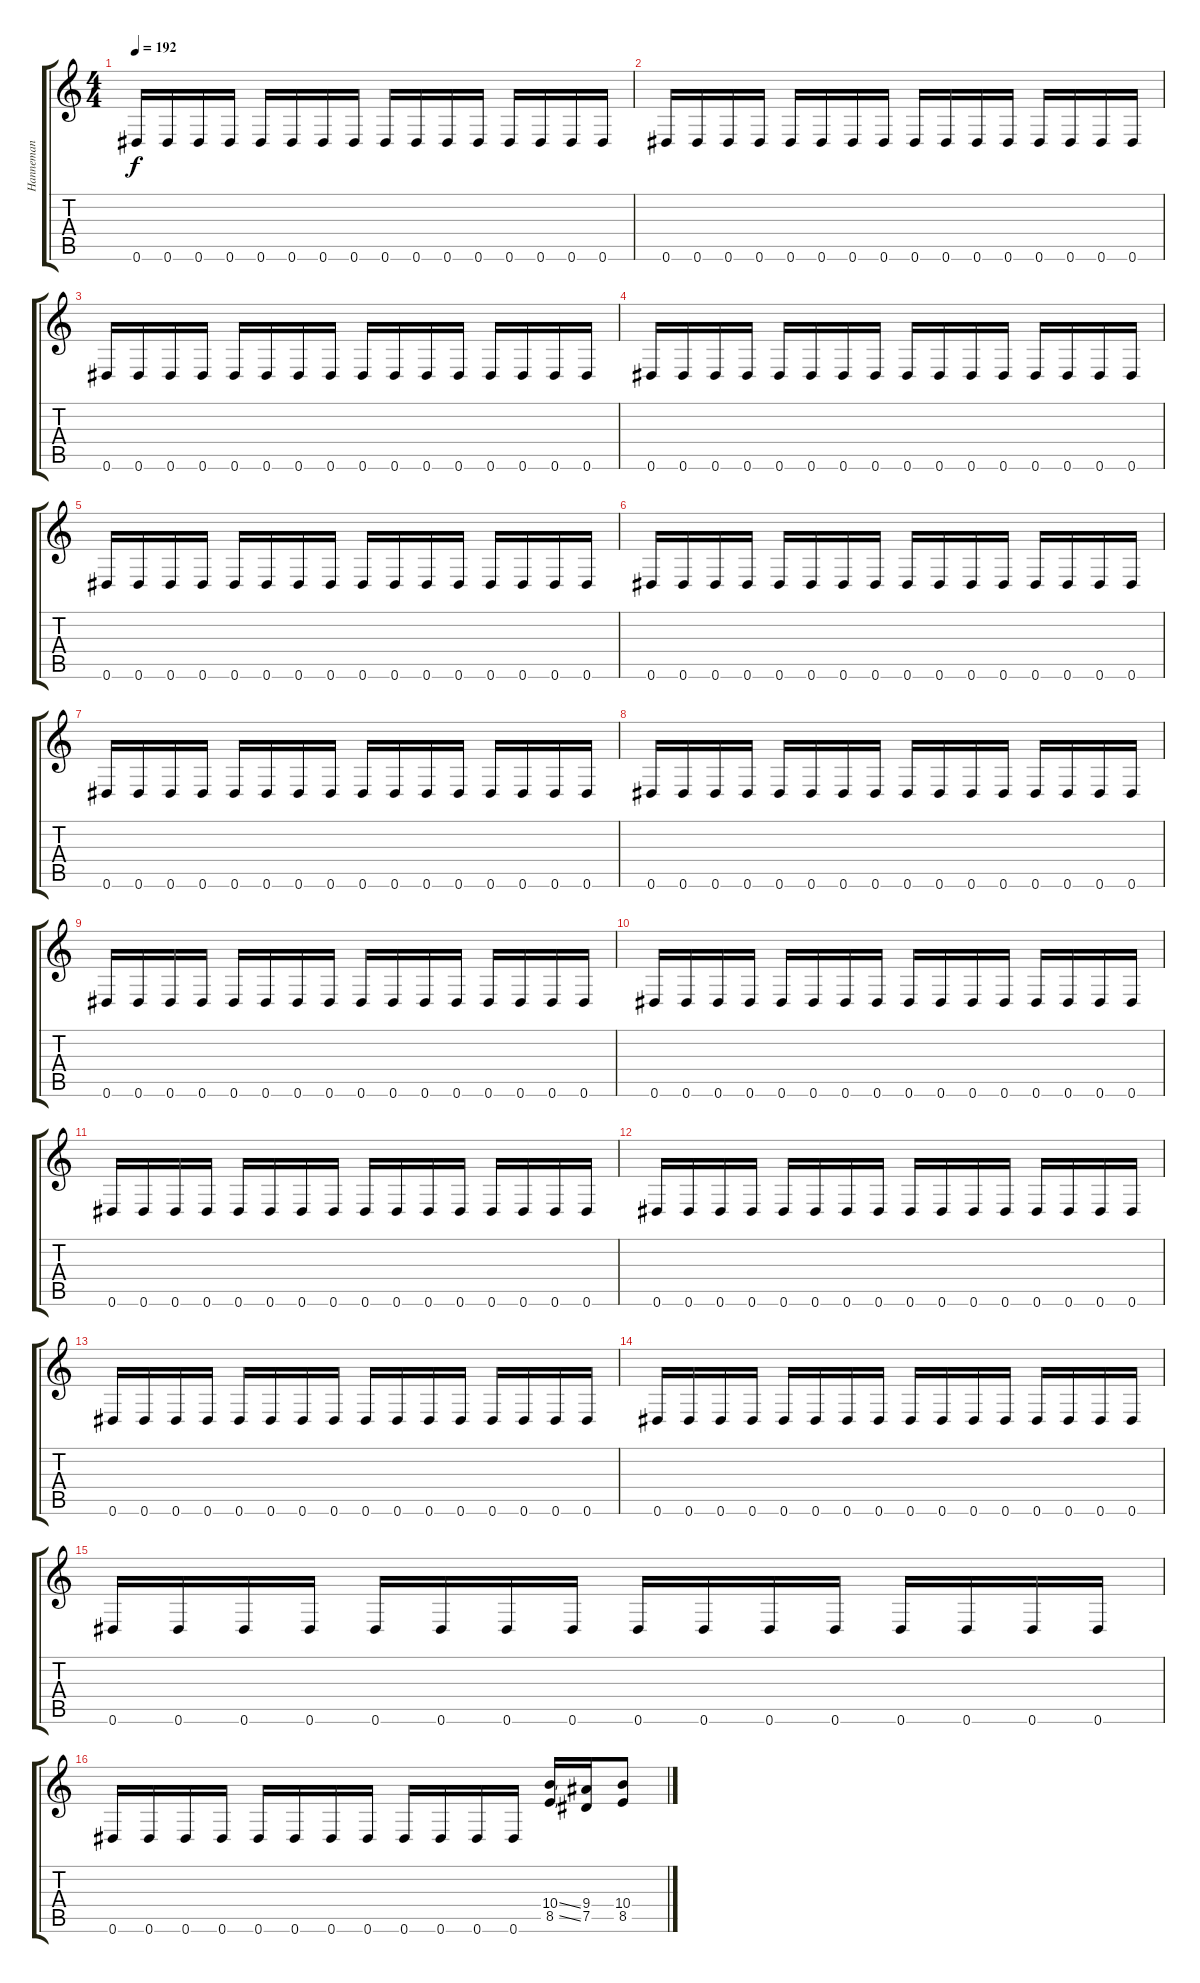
\track ("Hanneman" "Hanneman") {instrument distortionguitar}
\staff {score tabs}
\tuning (Eb4 Bb3 Gb3 Db3 Ab2 Eb2) {hide}
\ts (4 4)
\tempo 192
\tempo 109
\tempo 110
\tempo 192
\clef g2
\ks c
0.6.16{dy f instrument distortionguitar} 0.6.16 0.6.16 0.6.16 0.6.16 0.6.16 0.6.16 0.6.16 0.6.16 0.6.16 0.6.16 0.6.16 0.6.16 0.6.16 0.6.16 0.6.16 |
0.6.16 0.6.16 0.6.16 0.6.16 0.6.16 0.6.16 0.6.16 0.6.16 0.6.16 0.6.16 0.6.16 0.6.16 0.6.16 0.6.16 0.6.16 0.6.16 |
0.6.16 0.6.16 0.6.16 0.6.16 0.6.16 0.6.16 0.6.16 0.6.16 0.6.16 0.6.16 0.6.16 0.6.16 0.6.16 0.6.16 0.6.16 0.6.16 |
0.6.16 0.6.16 0.6.16 0.6.16 0.6.16 0.6.16 0.6.16 0.6.16 0.6.16 0.6.16 0.6.16 0.6.16 0.6.16 0.6.16 0.6.16 0.6.16 |
0.6.16 0.6.16 0.6.16 0.6.16 0.6.16 0.6.16 0.6.16 0.6.16 0.6.16 0.6.16 0.6.16 0.6.16 0.6.16 0.6.16 0.6.16 0.6.16 |
0.6.16 0.6.16 0.6.16 0.6.16 0.6.16 0.6.16 0.6.16 0.6.16 0.6.16 0.6.16 0.6.16 0.6.16 0.6.16 0.6.16 0.6.16 0.6.16 |
0.6.16 0.6.16 0.6.16 0.6.16 0.6.16 0.6.16 0.6.16 0.6.16 0.6.16 0.6.16 0.6.16 0.6.16 0.6.16 0.6.16 0.6.16 0.6.16 |
0.6.16 0.6.16 0.6.16 0.6.16 0.6.16 0.6.16 0.6.16 0.6.16 0.6.16 0.6.16 0.6.16 0.6.16 0.6.16 0.6.16 0.6.16 0.6.16 |
0.6.16 0.6.16 0.6.16 0.6.16 0.6.16 0.6.16 0.6.16 0.6.16 0.6.16 0.6.16 0.6.16 0.6.16 0.6.16 0.6.16 0.6.16 0.6.16 |
0.6.16 0.6.16 0.6.16 0.6.16 0.6.16 0.6.16 0.6.16 0.6.16 0.6.16 0.6.16 0.6.16 0.6.16 0.6.16 0.6.16 0.6.16 0.6.16 |
0.6.16 0.6.16 0.6.16 0.6.16 0.6.16 0.6.16 0.6.16 0.6.16 0.6.16 0.6.16 0.6.16 0.6.16 0.6.16 0.6.16 0.6.16 0.6.16 |
0.6.16 0.6.16 0.6.16 0.6.16 0.6.16 0.6.16 0.6.16 0.6.16 0.6.16 0.6.16 0.6.16 0.6.16 0.6.16 0.6.16 0.6.16 0.6.16 |
0.6.16 0.6.16 0.6.16 0.6.16 0.6.16 0.6.16 0.6.16 0.6.16 0.6.16 0.6.16 0.6.16 0.6.16 0.6.16 0.6.16 0.6.16 0.6.16 |
0.6.16 0.6.16 0.6.16 0.6.16 0.6.16 0.6.16 0.6.16 0.6.16 0.6.16 0.6.16 0.6.16 0.6.16 0.6.16 0.6.16 0.6.16 0.6.16 |
0.6.16 0.6.16 0.6.16 0.6.16 0.6.16 0.6.16 0.6.16 0.6.16 0.6.16 0.6.16 0.6.16 0.6.16 0.6.16 0.6.16 0.6.16 0.6.16 |
0.6.16 0.6.16 0.6.16 0.6.16 0.6.16 0.6.16 0.6.16 0.6.16 0.6.16 0.6.16 0.6.16 0.6.16 (10.4{ss} 8.5{ss}).16 (9.4 7.5).16 (10.4 8.5).8
